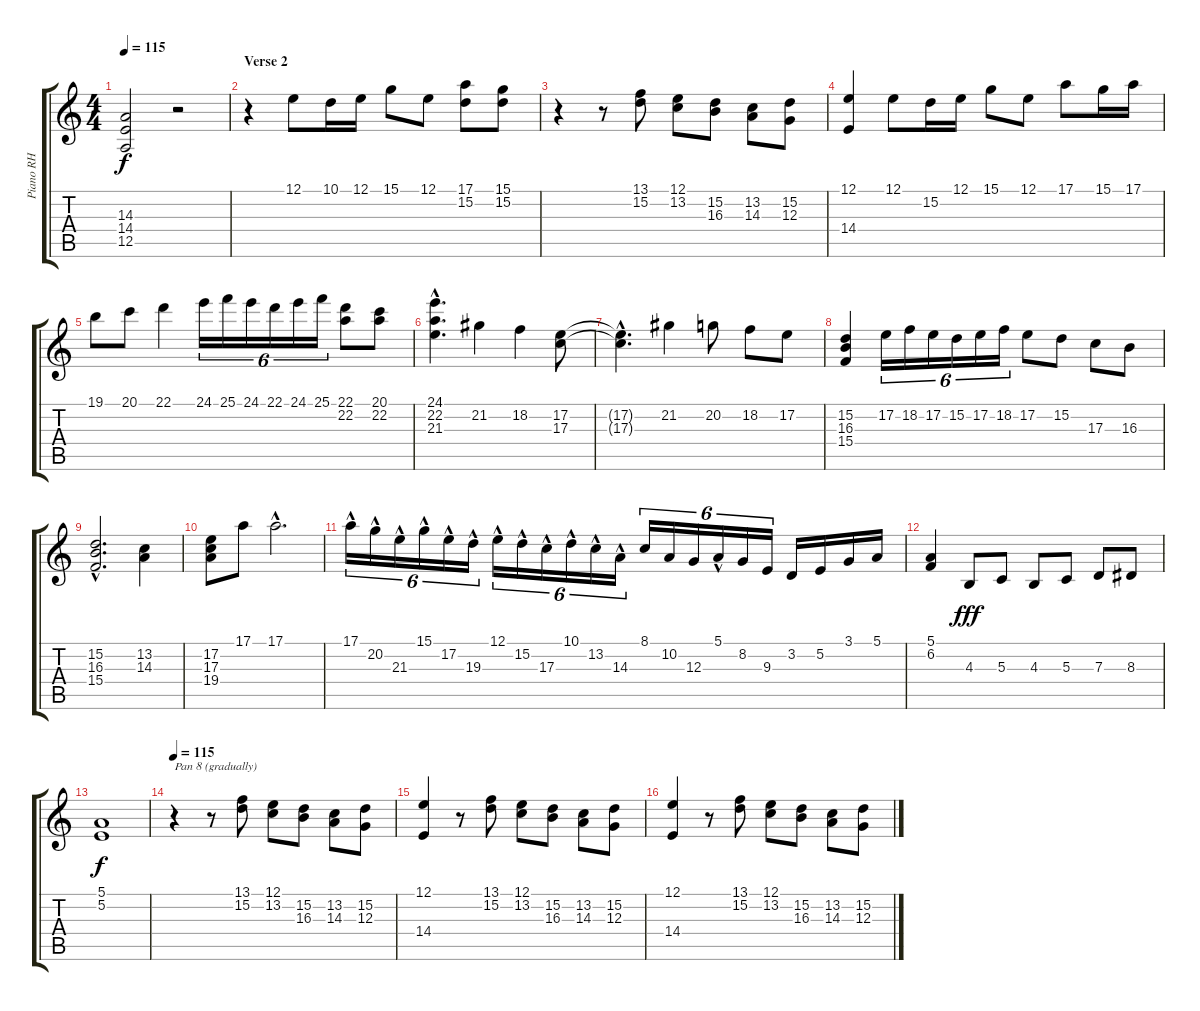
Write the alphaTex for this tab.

\track ("Piano RH" "Piano RH") {instrument acousticgrandpiano}
\staff {score tabs}
\tuning (E4 B3 G3 D3 A2 E2) {hide}
\ts (4 4)
\tempo 115
\clef g2
\ks c
(14.3 14.4 12.5).2{dy f} r.2 |
\section ("" "Verse 2")
r.4{balance 8} 12.1.8 10.1.16 12.1.16 15.1.8 12.1.8 (17.1 15.2).8 (15.1 15.2).8 |
r.4 r.8 (13.1 15.2).8 (12.1 13.2).8 (15.2 16.3).8 (13.2 14.3).8 (15.2 12.3).8 |
(12.1 14.4).4 12.1.8 15.2.16 12.1.16 15.1.8 12.1.8 17.1.8 15.1.16 17.1.16 |
19.1.8 20.1.8 22.1.4 24.1.16{tu (6 4)} 25.1.16{tu (6 4)} 24.1.16{tu (6 4)} 22.1.16{tu (6 4)} 24.1.16{tu (6 4)} 25.1.16{tu (6 4)} (22.1 22.2).8 (20.1 22.2).8 |
(24.1{hac} 22.2{hac} 21.3{hac}).4{d} 21.2.4 18.2.4 (17.2 17.3).8 |
(17.2{hac t} 17.3{hac t}).4{d} 21.2.4 20.2.8 18.2.8 17.2.8 |
(15.2 16.3 15.4).4 17.2.16{tu (6 4)} 18.2.16{tu (6 4)} 17.2.16{tu (6 4)} 15.2.16{tu (6 4)} 17.2.16{tu (6 4)} 18.2.16{tu (6 4)} 17.2.8 15.2.8 17.3.8 16.3.8 |
(15.2{hac} 16.3{hac} 15.4{hac}).2{d} (13.2 14.3).4 |
(17.2 17.3 19.4).8 17.1.8 17.1{hac}.2{d} |
17.1{hac}.16{tu (6 4)} 20.2{hac}.16{tu (6 4)} 21.3{hac}.16{tu (6 4)} 15.1{hac}.16{tu (6 4)} 17.2{hac}.16{tu (6 4)} 19.3{hac}.16{tu (6 4)} 12.1{hac}.16{tu (6 4)} 15.2{hac}.16{tu (6 4)} 17.3{hac}.16{tu (6 4)} 10.1{hac}.16{tu (6 4)} 13.2{hac}.16{tu (6 4)} 14.3{hac}.16{tu (6 4)} 8.1.16{tu (6 4)} 10.2.16{tu (6 4)} 12.3.16{tu (6 4)} 5.1{hac}.16{tu (6 4)} 8.2.16{tu (6 4)} 9.3.16{tu (6 4)} 3.2.16 5.2.16 3.1.16 5.1.16 |
(5.1 6.2).4 4.3.8{dy fff} 5.3.8 4.3.8 5.3.8 7.3.8 8.3.8 |
(5.1 5.2).1{dy f} |
\tempo 115
r.4{txt "Pan 8 (gradually)" balance 16} r.8 (13.1 15.2).8 (12.1 13.2).8 (15.2 16.3).8 (13.2 14.3).8 (15.2 12.3).8 |
(12.1 14.4).4 r.8 (13.1 15.2).8 (12.1 13.2).8 (15.2 16.3).8 (13.2 14.3).8 (15.2 12.3).8 |
(12.1 14.4).4 r.8 (13.1 15.2).8 (12.1 13.2).8 (15.2 16.3).8 (13.2 14.3).8 (15.2 12.3).8
